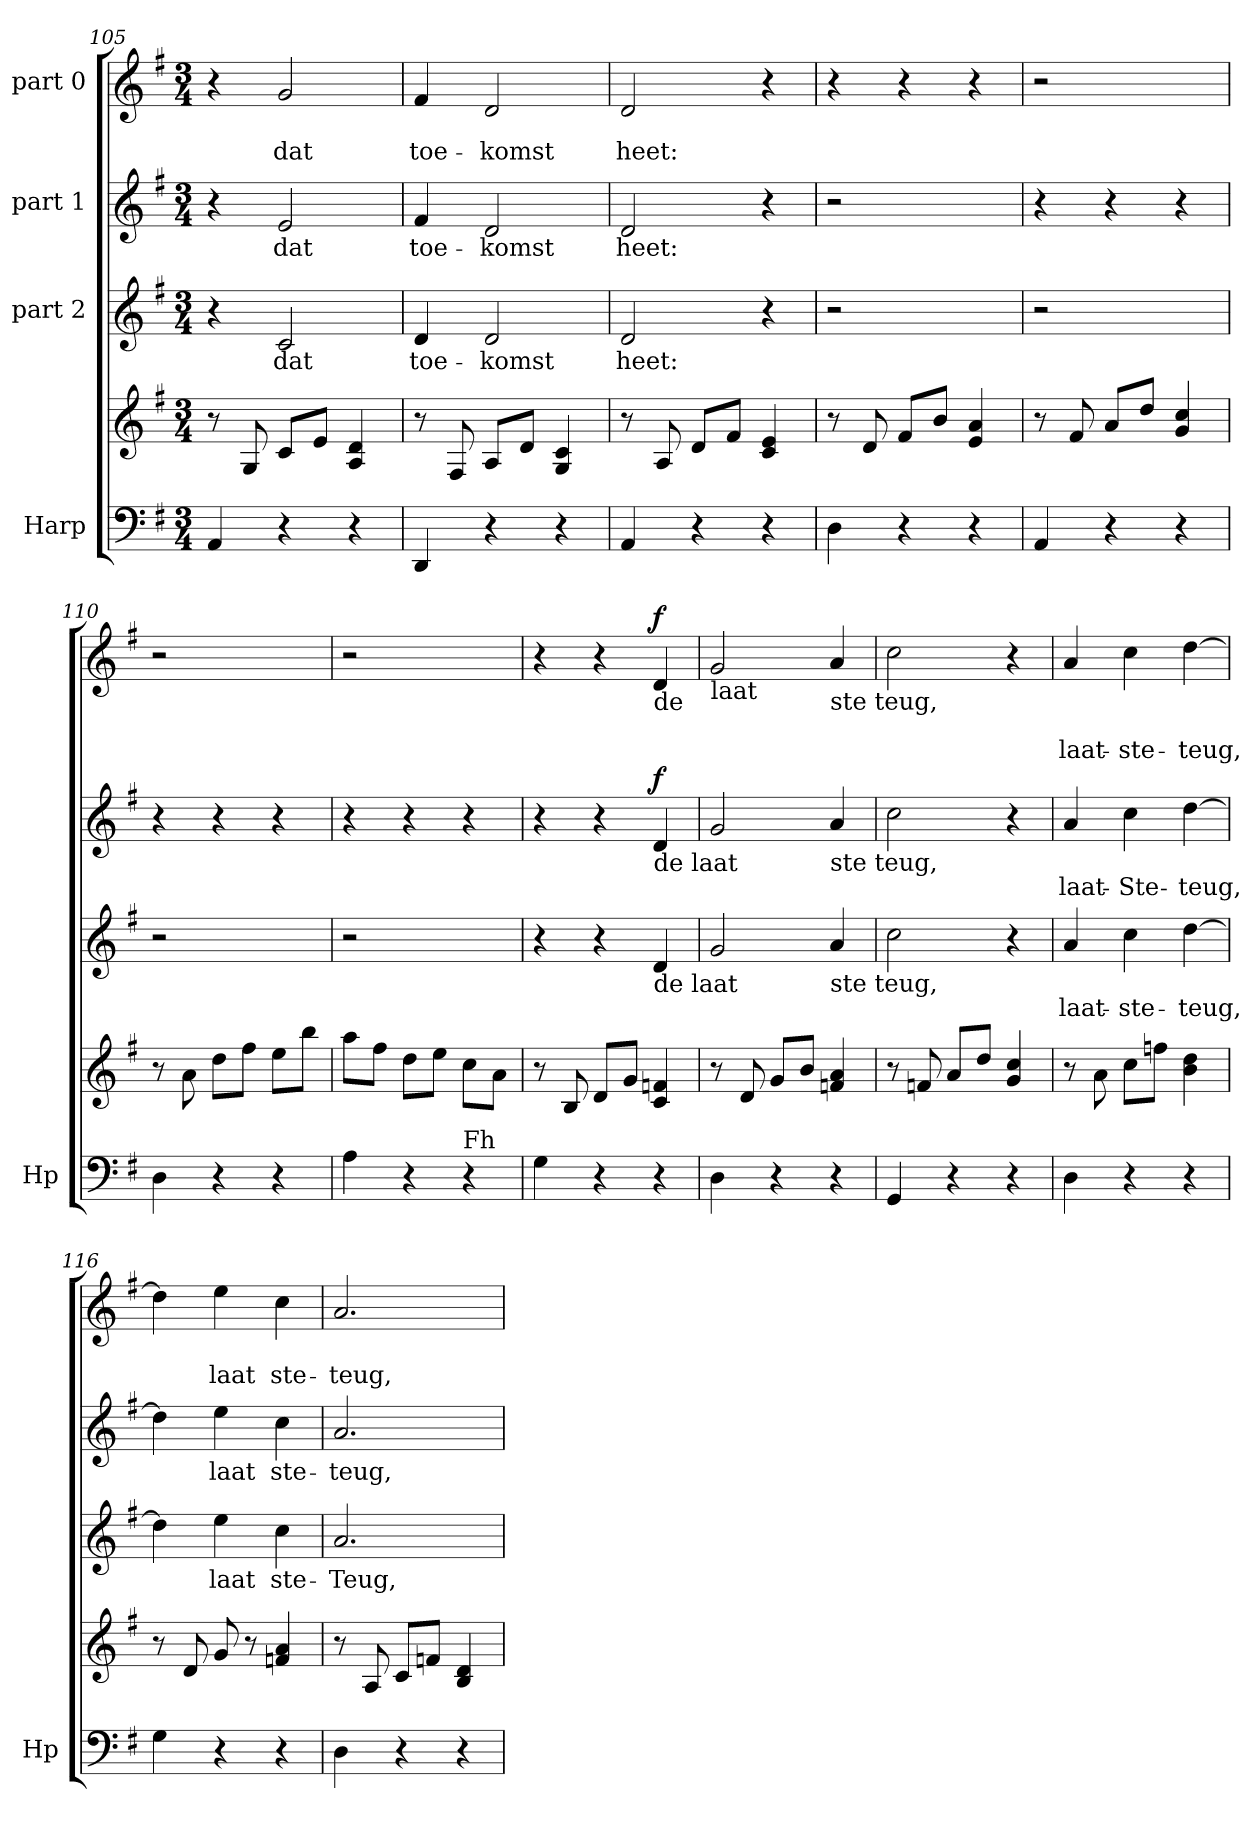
**kern	**kern	**kern	**text	**kern	**text	**dynam	**kern	**text	**text	**dynam
*part4	*part4	*part3	*part3	*part2	*part2	*part2	*part1	*part1	*part1	*part1
*staff5	*staff4	*staff3	*staff3	*staff2	*staff2	*staff2	*staff1	*staff1	*staff1	*staff1
*I"Harp	*	*I"part 2	*	*I"part 1	*	*	*I"part 0	*	*	*
*I'Hp	*	*	*	*	*	*	*	*	*	*
*clefF4	*clefG2	*clefG2	*	*clefG2	*	*	*clefG2	*	*	*
*k[f#]	*k[f#]	*k[f#]	*	*k[f#]	*	*	*k[f#]	*	*	*
*M3/4	*M3/4	*M3/4	*	*M3/4	*	*	*M3/4	*	*	*
=105	=105	=105	=105	=105	=105	=105	=105	=105	=105	=105
4AA/	8r	4r	.	4r	.	.	4r	.	.	.
.	8G/	.	.	.	.	.	.	.	.	.
!	!	!	!LO:LY:b	!	!LO:LY:b	!	!	!	!LO:LY:b	!
4r	8c/L	2c/	dat	2e/	dat	.	2g/	.	dat	.
.	8e/J	.	.	.	.	.	.	.	.	.
4r	4A/ 4d/	.	.	.	.	.	.	.	.	.
=106	=106	=106	=106	=106	=106	=106	=106	=106	=106	=106
!	!	!	!LO:LY:b	!	!LO:LY:b	!	!	!	!LO:LY:b	!
4DD/	8r	4d/	toe-	4f#/	toe-	.	4f#/	.	toe-	.
.	8F#/	.	.	.	.	.	.	.	.	.
!	!	!	!LO:LY:b	!	!LO:LY:b	!	!	!	!LO:LY:b	!
4r	8A/L	2d/	komst	2d/	komst	.	2d/	.	komst	.
.	8d/J	.	.	.	.	.	.	.	.	.
4r	4G/ 4c/	.	.	.	.	.	.	.	.	.
=107	=107	=107	=107	=107	=107	=107	=107	=107	=107	=107
!	!	!	!LO:LY:b	!	!LO:LY:b	!	!	!	!LO:LY:b	!
4AA/	8r	2d/	heet:	2d/	heet:	.	2d/	.	heet:	.
.	8A/	.	.	.	.	.	.	.	.	.
4r	8d/L	.	.	.	.	.	.	.	.	.
.	8f#/J	.	.	.	.	.	.	.	.	.
4r	4c/ 4e/	4r	.	4r	.	.	4r	.	.	.
=108	=108	=108	=108	=108	=108	=108	=108	=108	=108	=108
4D\	8r	2r	.	2r	.	.	4r	.	.	.
.	8d/	.	.	.	.	.	.	.	.	.
4r	8f#/L	.	.	.	.	.	4r	.	.	.
.	8b/J	.	.	.	.	.	.	.	.	.
4r	4e/ 4a/	4ryy	.	4ryy	.	.	4r	.	.	.
!!LO:LB:g=z
=109	=109	=109	=109	=109	=109	=109	=109	=109	=109	=109
4AA/	8r	2r	.	4r	.	.	2r	.	.	.
.	8f#/	.	.	.	.	.	.	.	.	.
4r	8a/L	.	.	4r	.	.	.	.	.	.
.	8dd/J	.	.	.	.	.	.	.	.	.
4r	4g/ 4cc/	4ryy	.	4r	.	.	4ryy	.	.	.
=110	=110	=110	=110	=110	=110	=110	=110	=110	=110	=110
4D\	8r	2r	.	4r	.	.	2r	.	.	.
.	8a\	.	.	.	.	.	.	.	.	.
4r	8dd\L	.	.	4r	.	.	.	.	.	.
.	8ff#\J	.	.	.	.	.	.	.	.	.
4r	8ee\L	4ryy	.	4r	.	.	4ryy	.	.	.
.	8bb\J	.	.	.	.	.	.	.	.	.
=111	=111	=111	=111	=111	=111	=111	=111	=111	=111	=111
4A\	8aa\L	2r	.	4r	.	.	2r	.	.	.
.	8ff#\J	.	.	.	.	.	.	.	.	.
4r	8dd\L	.	.	4r	.	.	.	.	.	.
.	8ee\J	.	.	.	.	.	.	.	.	.
!LO:TX:a:t=Fh	!	!	!	!	!	!	!	!	!	!
4r	8cc\L	4ryy	.	4r	.	.	4ryy	.	.	.
.	8a\J	.	.	.	.	.	.	.	.	.
=112	=112	=112	=112	=112	=112	=112	=112	=112	=112	=112
4G\	8r	4r	.	4r	.	.	4r	.	.	.
.	8B/	.	.	.	.	.	.	.	.	.
4r	8d/L	4r	.	4r	.	.	4r	.	.	.
.	8g/J	.	.	.	.	.	.	.	.	.
!	!	!	!	!	!	!	!LO:TX:b:t=de	!	!	!
!	!	!	!	!LO:TX:b:t=de laat	!	!	!	!	!	!
!	!	!LO:TX:b:t=de laat	!	!	!	!	!	!	!	!
!	!	!	!	!	!	!LO:DY:b	!	!	!	!LO:DY:b
4r	4c/ 4fn/	4d/	.	4d/	.	f	4d/	.	.	f
=113	=113	=113	=113	=113	=113	=113	=113	=113	=113	=113
!	!	!	!	!	!	!	!LO:TX:b:t=laat	!	!	!
4D\	8r	2g/	.	2g/	.	.	2g/	.	.	.
.	8d/	.	.	.	.	.	.	.	.	.
4r	8g/L	.	.	.	.	.	.	.	.	.
.	8b/J	.	.	.	.	.	.	.	.	.
!	!	!	!	!	!	!	!LO:TX:b:t=ste teug,	!	!	!
!	!	!	!	!LO:TX:b:t=ste teug,	!	!	!	!	!	!
!	!	!LO:TX:b:t=ste teug,	!	!	!	!	!	!	!	!
4r	4fn/ 4a/	4a/	.	4a/	.	.	4a/	.	.	.
=114	=114	=114	=114	=114	=114	=114	=114	=114	=114	=114
4GG/	8r	2cc\	.	2cc\	.	.	2cc\	.	.	.
.	8fn/	.	.	.	.	.	.	.	.	.
4r	8a/L	.	.	.	.	.	.	.	.	.
.	8dd/J	.	.	.	.	.	.	.	.	.
4r	4g/ 4cc/	4r	.	4r	.	.	4r	.	.	.
!!LO:PB:g=z
=115	=115	=115	=115	=115	=115	=115	=115	=115	=115	=115
!	!	!	!LO:LY:b	!	!LO:LY:b	!	!	!	!LO:LY:b	!
4D\	8r	4a/	laat -	4a/	laat -	.	4a/	.	laat -	.
.	8a\	.	.	.	.	.	.	.	.	.
!	!	!	!LO:LY:b	!	!LO:LY:b	!	!	!	!LO:LY:b	!
4r	8cc\L	4cc\	ste -	4cc\	Ste -	.	4cc\	.	ste -	.
.	8ffn\J	.	.	.	.	.	.	.	.	.
!	!	!	!LO:LY:b	!	!LO:LY:b	!	!	!	!LO:LY:b	!
4r	4b\ 4dd\	[4dd\	teug,	[4dd\	teug,	.	[4dd\	.	teug,	.
=116	=116	=116	=116	=116	=116	=116	=116	=116	=116	=116
4G\	8r	4dd\]	.	4dd\]	.	.	4dd\]	.	.	.
.	8d/	.	.	.	.	.	.	.	.	.
!	!	!	!LO:LY:b	!	!LO:LY:b	!	!	!	!LO:LY:b	!
4r	8g/	4ee\	laat	4ee\	laat	.	4ee\	.	laat	.
.	8r	.	.	.	.	.	.	.	.	.
!	!	!	!LO:LY:b	!	!LO:LY:b	!	!	!	!LO:LY:b	!
4r	4fn/ 4a/	4cc\	ste-	4cc\	ste-	.	4cc\	.	ste-	.
=117	=117	=117	=117	=117	=117	=117	=117	=117	=117	=117
!	!	!	!LO:LY:b	!	!LO:LY:b	!	!	!	!LO:LY:b	!
4D\	8r	2.a/	Teug,	2.a/	teug,	.	2.a/	.	teug,	.
.	8A/	.	.	.	.	.	.	.	.	.
4r	8c/L	.	.	.	.	.	.	.	.	.
.	8fn/J	.	.	.	.	.	.	.	.	.
4r	4B/ 4d/	.	.	.	.	.	.	.	.	.
=	=	=	=	=	=	=	=	=	=	=
*-	*-	*-	*-	*-	*-	*-	*-	*-	*-	*-
